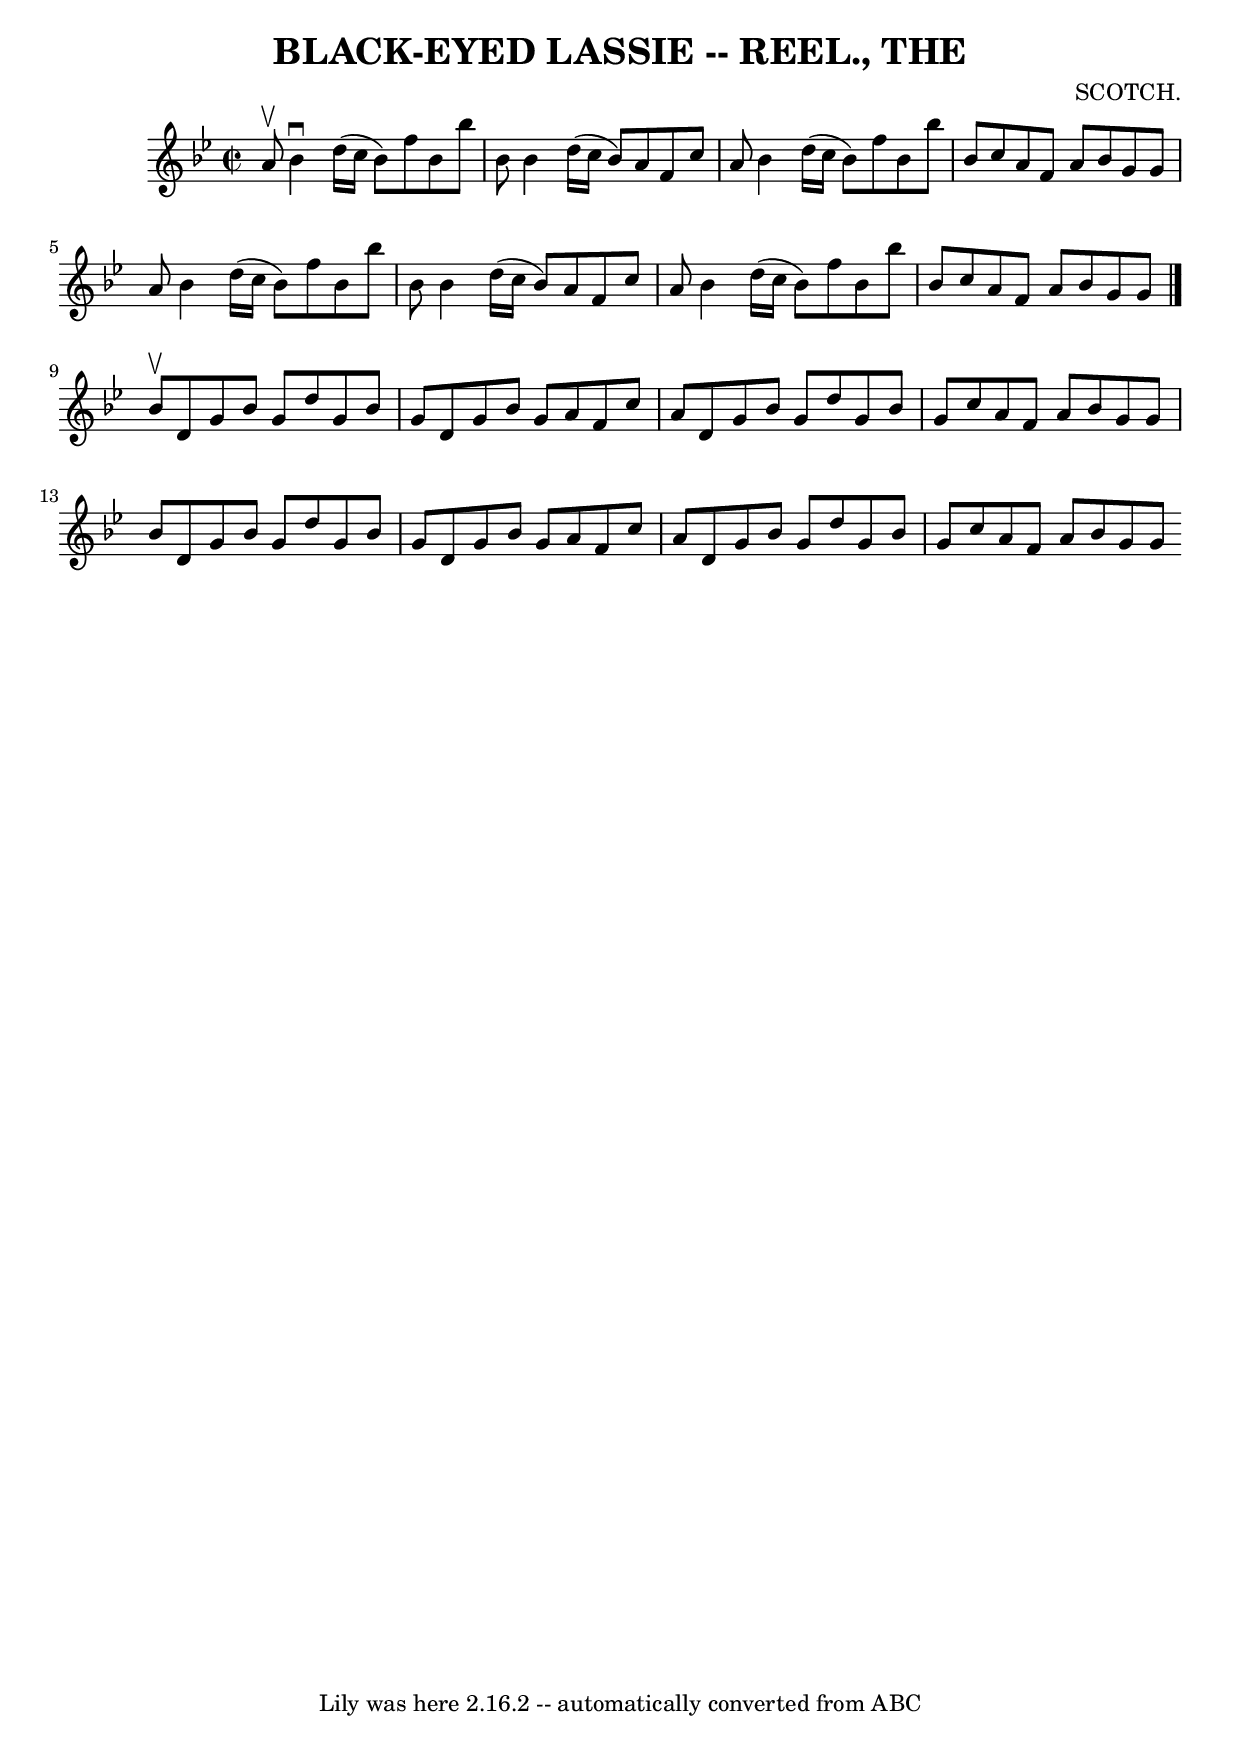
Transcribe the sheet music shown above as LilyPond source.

\version "2.16.2"
\include "Mammoth.ily"
\header {
  %% book = "Coles 43.1"
 composer = "SCOTCH."
 crossRefNumber = "1"
 footnotes = ""
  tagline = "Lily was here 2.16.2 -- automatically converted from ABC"
  title = "BLACK-EYED LASSIE -- REEL., THE"

}
voicedefault =  {


  \override Staff.TimeSignature #'style = #'C
  \time 2/2    \key bes \major a'8^\upbow  |
 bes'4^\downbow d''16 ( c''16 bes'8) f''8 bes'8 bes''8 bes'8   |
 bes'4 d''16 (c''16 bes'8) a'8 f'8 c''8 a'8   |
 bes'4 d''16 (c''16 bes'8) f''8 bes'8 bes''8 bes'8   |
 c''8 a'8 f'8 a'8 bes'8 g'8 g'8 a'8   |
 bes'4 d''16 (c''16 bes'8) f''8 bes'8 bes''8 bes'8   |
 bes'4 d''16 (c''16 bes'8) a'8 f'8 c''8 a'8   |
 bes'4 d''16 (c''16 bes'8) f''8 bes'8 bes''8 bes'8    |
 c''8 a'8 f'8 a'8 bes'8 g'8 g'8  \bar "|." bes'8^\upbow  |
 d'8 g'8 bes'8 g'8 d''8 g'8 bes'8 g'8   |
 d'8 g'8 bes'8 g'8 a'8 f'8 c''8 a'8   |
 d'8 g'8 bes'8 g'8 d''8 g'8 bes'8 g'8  |
 c''8 a'8 f'8 a'8 bes'8 g'8 g'8 bes'8   |
 d'8 g'8 bes'8 g'8 d''8 g'8 bes'8 g'8   |
 d'8 g'8 bes'8 g'8 a'8 f'8 c''8 a'8   |
 d'8 g'8 bes'8 g'8 d''8 g'8 bes'8 g'8   |
 c''8 a'8 f'8 a'8 bes'8 g'8 g'8  \bar " |."   

}

\score{
  <<

    \context Staff="default"
    {
      \voicedefault 
      
    }

  >>
  \layout {
    
  }
  \midi {
  }

}
